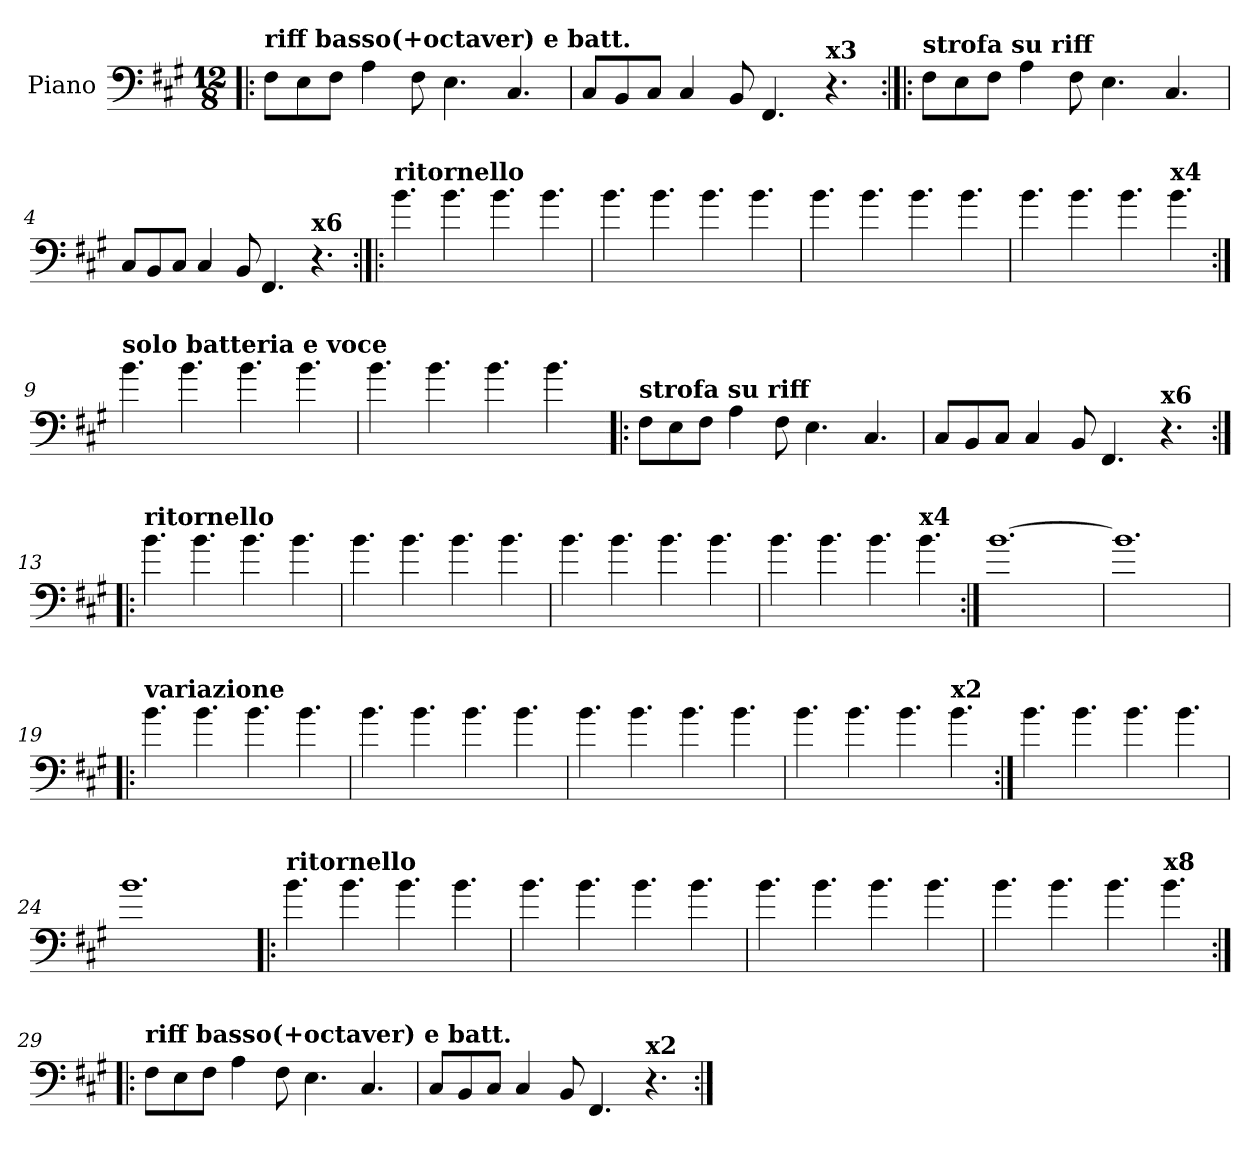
**kern
*part1
*staff1
*I"Piano
*I'Pno.
*clefF4
*k[f#c#g#]
*M12/8
*MM191
=1!|:
!LO:TX:a:B:t=riff basso(+octaver) e batt.
8F#\L
8E\
8F#\J
4A\
8F#\
4.E\
4.C#/
=2
8C#/L
8BB/
8C#/J
4C#/
8BB/
4.FF#/
!LO:TX:a:B:t=x3
4.r
=3:|!|:
!LO:TX:a:B:t=strofa su riff
8F#\L
8E\
8F#\J
4A\
8F#\
4.E\
4.C#/
=4
8C#/L
8BB/
8C#/J
4C#/
8BB/
4.FF#/
!LO:TX:a:B:t=x6
4.r
!!LO:LB:g=z
=5:|!|:
!LO:TX:a:B:t=ritornello
4.b
4.b
4.b
4.b
=6
4.b
4.b
4.b
4.b
=7
4.b
4.b
4.b
4.b
=8
4.b
4.b
4.b
!LO:TX:a:B:t=x4
4.b
!!LO:LB:g=z
=9:|!
!LO:TX:a:B:t=solo batteria e voce
4.b
4.b
4.b
4.b
=10
4.b
4.b
4.b
4.b
!!LO:LB:g=z
=11!|:
!LO:TX:a:B:t=strofa su riff
8F#\L
8E\
8F#\J
4A\
8F#\
4.E\
4.C#/
=12
8C#/L
8BB/
8C#/J
4C#/
8BB/
4.FF#/
!LO:TX:a:B:t=x6
4.r
!!LO:LB:g=z
=13:|!|:
!LO:TX:a:B:t=ritornello
4.b
4.b
4.b
4.b
=14
4.b
4.b
4.b
4.b
=15
4.b
4.b
4.b
4.b
=16
4.b
4.b
4.b
!LO:TX:a:B:t=x4
4.b
!!LO:LB:g=z
=17:|!
[1.b
=18
1.b]
!!LO:LB:g=z
=19!|:
!LO:TX:a:B:t=variazione
4.b
4.b
4.b
4.b
=20
4.b
4.b
4.b
4.b
=21
4.b
4.b
4.b
4.b
=22
4.b
4.b
4.b
!LO:TX:a:B:t=x2
4.b
!!LO:LB:g=z
=23:|!
4.b
4.b
4.b
4.b
=24
1.b
!!LO:LB:g=z
=25!|:
!LO:TX:a:B:t=ritornello
4.b
4.b
4.b
4.b
=26
4.b
4.b
4.b
4.b
=27
4.b
4.b
4.b
4.b
=28
4.b
4.b
4.b
!LO:TX:a:B:t=x8
4.b
!!LO:LB:g=z
=29:|!|:
!LO:TX:a:B:t=riff basso(+octaver) e batt.
8F#\L
8E\
8F#\J
4A\
8F#\
4.E\
4.C#/
=30
8C#/L
8BB/
8C#/J
4C#/
8BB/
4.FF#/
!LO:TX:a:B:t=x2
4.r
=:|!
*-
